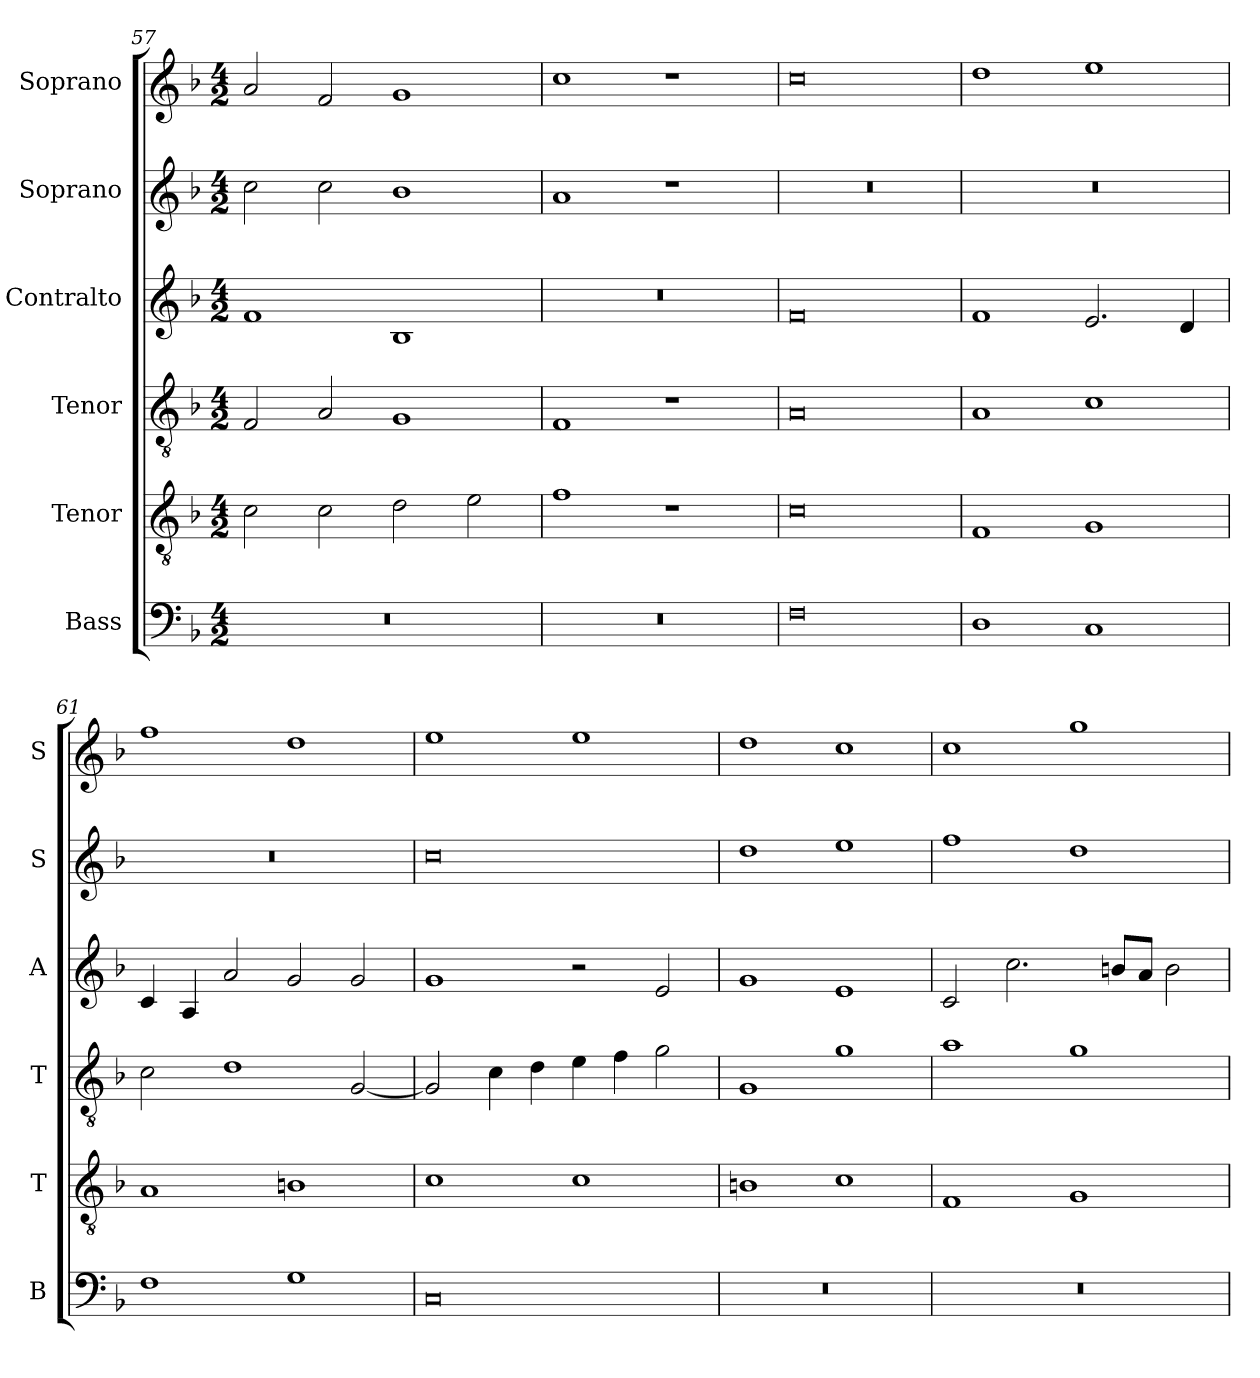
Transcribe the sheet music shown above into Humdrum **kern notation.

**kern	**kern	**kern	**kern	**kern	**kern
*part6	*part5	*part4	*part3	*part2	*part1
*staff6	*staff5	*staff4	*staff3	*staff2	*staff1
*I"Bass	*I"Tenor	*I"Tenor	*I"Contralto	*I"Soprano	*I"Soprano
*I'B	*I'T	*I'T	*I'A	*I'S	*I'S
*clefF4	*clefGv2	*clefGv2	*clefG2	*clefG2	*clefG2
*k[b-]	*k[b-]	*k[b-]	*k[b-]	*k[b-]	*k[b-]
*F:ion	*F:ion	*F:ion	*F:ion	*F:ion	*F:ion
*M4/2	*M4/2	*M4/2	*M4/2	*M4/2	*M4/2
=57	=57	=57	=57	=57	=57
0r	2c	2F	1f	2cc	2a
.	2c	2A	.	2cc	2f
.	2d	1G	1B-	1b-	1g
.	2e	.	.	.	.
=58	=58	=58	=58	=58	=58
0r	1f	1F	0r	1a	1cc
.	1r	1r	.	1r	1r
=59	=59	=59	=59	=59	=59
0F	0c	0A	0f	0r	0cc
=60	=60	=60	=60	=60	=60
1D	1F	1A	1f	0r	1dd
1C	1G	1c	2.e	.	1ee
.	.	.	4d	.	.
=61	=61	=61	=61	=61	=61
1F	1A	2c	4c	0r	1ff
.	.	.	4A	.	.
.	.	1d	2a	.	.
1G	1Bn	.	2g	.	1dd
.	.	[2G	2g	.	.
=62	=62	=62	=62	=62	=62
0C	1c	2G]	1g	0cc	1ee
.	.	4c	.	.	.
.	.	4d	.	.	.
.	1c	4e	2r	.	1ee
.	.	4f	.	.	.
.	.	2g	2e	.	.
=63	=63	=63	=63	=63	=63
0r	1Bn	1G	1g	1dd	1dd
.	1c	1g	1e	1ee	1cc
=64	=64	=64	=64	=64	=64
0r	1F	1a	2c	1ff	1cc
.	.	.	2.cc	.	.
.	1G	1g	.	1dd	1gg
.	.	.	8bn/L	.	.
.	.	.	8a/J	.	.
.	.	.	2b	.	.
=	=	=	=	=	=
*-	*-	*-	*-	*-	*-
